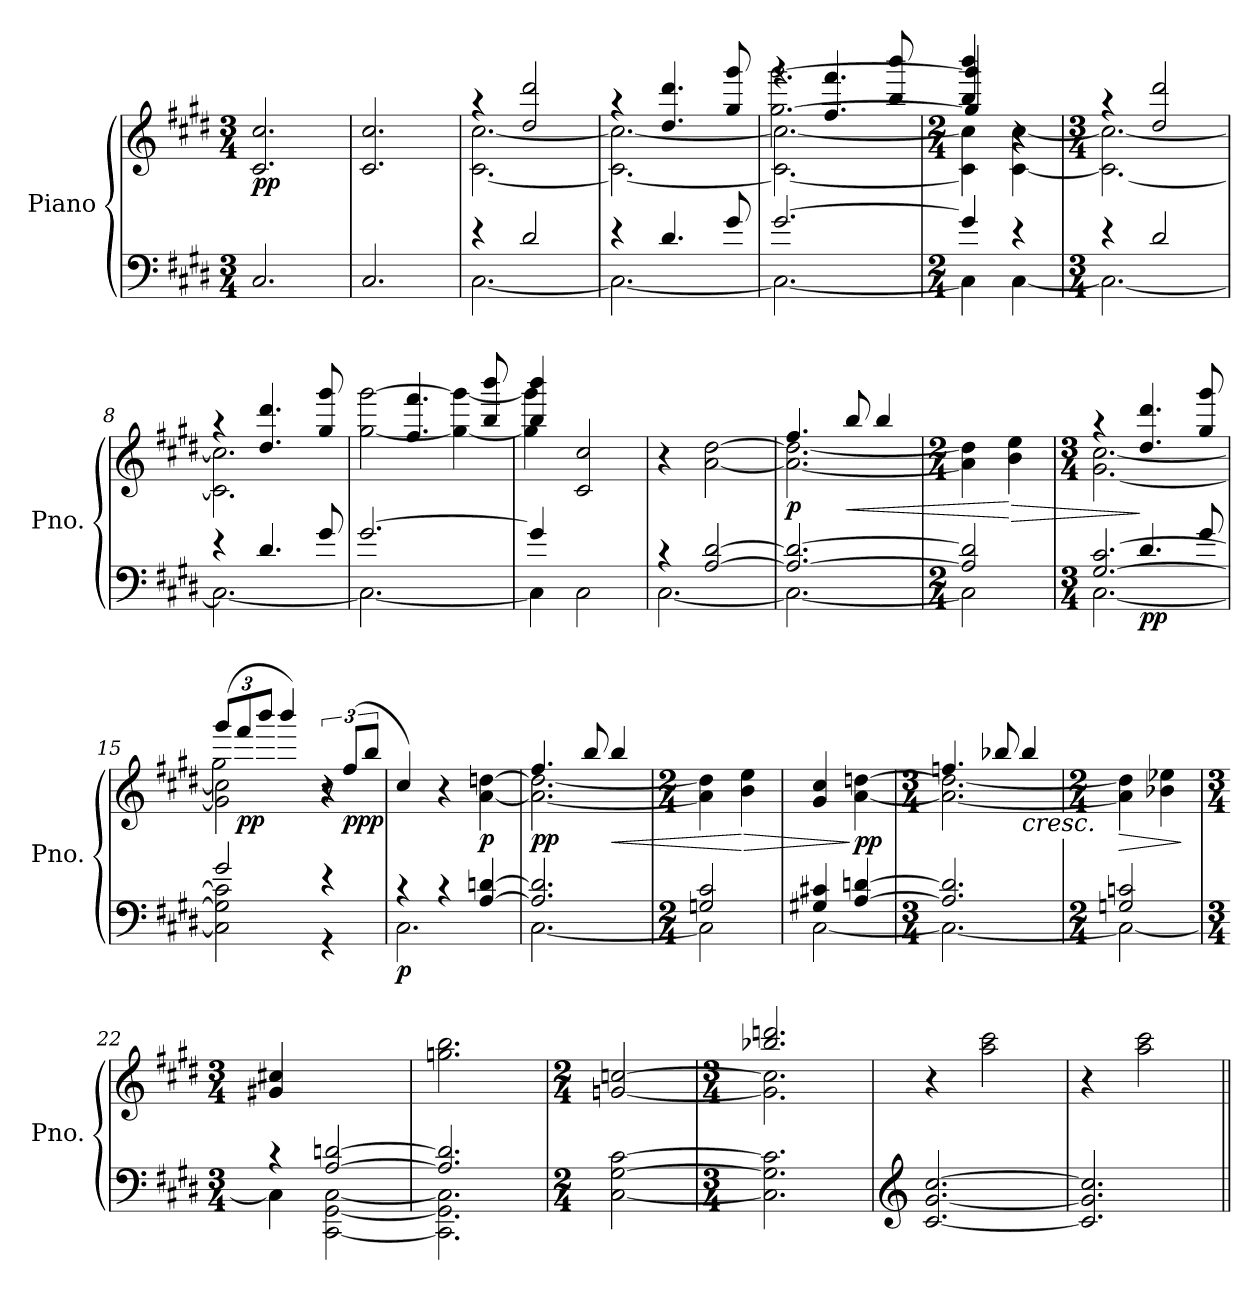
**kern	**kern	**dynam
*part1	*part1	*part1
*staff2	*staff1	*staff1/2
*I"Piano	*	*
*I'Pno.	*	*
*clefF4	*clefG2	*
*k[f#c#g#d#]	*k[f#c#g#d#]	*
*M3/4	*M3/4	*
*MM56	*MM56	*
=1	=1	=1
!	!	!LO:DY:b
2.C#/	2.c#/ 2.cc#/	pp
=2	=2	=2
2.C#/	2.c#/ 2.cc#/	.
=3	=3	=3
*^	*^	*
4r	[2.C#\	4r	[2.c#\ [2.cc#\	.
2d#/	.	2dd#/ 2ddd#/	.	.
=4	=4	=4	=4	=4
4r	2.C#\_	4r	2.c#\_ 2.cc#\_	.
4.d#/	.	4.dd#/ 4.ddd#/	.	.
8g#/	.	8gg#/ 8ggg#/	.	.
=5	=5	=5	=5	=5
*	*	*	*^	*
[2.g#/	2.C#\_	4rggg	2.c#\_ 2.cc#\_	[2.gg#\ [2.ggg#\	.
.	.	4.ff#/ 4.fff#/	.	.	.
.	.	8bb/ 8bbb/	.	.	.
!!LO:LB:g=z	!!	!!
=6	=6	=6	=6	=6	=6
*M2/4	*	*M2/4	*	*	*
4g#/]	4C#\]	4bb/ 4bbb/	4c#\] 4cc#\]	4gg#/] 4ggg#/]	.
4r	[4C#\	4r	[4c#\ [4cc#\	4r	.
*	*	*v	*v	*v	*
=7	=7	=7	=7
*M3/4	*	*M3/4	*
*	*	*^	*
4r	2.C#\_	4r	2.c#\_ 2.cc#\_	.
2d#/	.	2dd#/ 2ddd#/	.	.
=8	=8	=8	=8	=8
4r	2.C#\_	4r	2.c#\] 2.cc#\]	.
4.d#/	.	4.dd#/ 4.ddd#/	.	.
8g#/	.	8gg#/ 8ggg#/	.	.
=9	=9	=9	=9	=9
[2.g#/	2.C#\_	4ryy	[2gg#\ [2ggg#\	.
.	.	4.ff#/ 4.fff#/	.	.
.	.	.	4gg#\_ 4ggg#\_	.
.	.	8bb/ 8bbb/	.	.
=10	=10	=10	=10	=10
4g#/]	4C#\]	4bb/ 4bbb/	4gg#\] 4ggg#\]	.
2C#\	2ryy	2c#/ 2cc#/	2ryy	.
*	*	*v	*v	*
!!LO:LB:g=z
=11	=11	=11	=11
4r	[2.C#\	4r	.
[2A/ [2d#/	.	[2a\ [2dd#\	.
=12	=12	=12	=12
*	*	*^	*
!	!	!	!	!LO:DY:b
2.A/_ 2.d#/_	2.C#\_	4.ff#/	2.a\_ 2.dd#\_	p
!	!	!	!	!LO:HP:b
.	.	8bb/	.	<
.	.	4bb/	.	.
=13	=13	=13	=13	=13
*M2/4	*	*M2/4	*	*
2A/] 2d#/]	2C#\]	4ryy	4a\] 4dd#\]	.
!	!	!	!	!LO:HP:n=1:b
.	.	4b\ 4ee\	4ryy	[ >
*v	*v	*	*	*
=14	=14	=14	=14
*M3/4	*M3/4	*	*
*^	*	*	*
*	*^	*	*	*
[2.G#/ [2.c#/	[2.C#\	4ryy	4r	[2.g#\ [2.cc#\	.
!	!	!	!	!	!LO:DY:n=1:b=2
!	!	!	!	!	!LO:DY:n=2:b
.	.	4.d#/	4.dd#/ 4.ddd#/	.	] p p
.	.	8g#/	8gg#/ 8ggg#/	.	.
*	*v	*v	*	*	*
*	*	*v	*v	*
=15	=15	=15	=15
*	*	*Xbrackettup	*
*	*	*^	*
*	*	*	*^	*
2g#/	2C#\] 2G#\] 2c#\]	(>12ggg#/L	2g#\] 2cc#\]	2gg#\	.
!	!	!	!	!	!LO:DY:b
.	.	12fff#/	.	.	pp
.	.	12bbb/J	.	.	.
.	.	4bbb/)	.	.	.
*	*	*brackettup	*	*	*
4r	4r	12r	4r	4r	.
!	!	!	!	!	!LO:DY:b
.	.	(>12ff#/L	.	.	ppp
.	.	12bb/J	.	.	.
*	*	*v	*v	*v	*
!!LO:LB:g=z
=16	=16	=16	=16
!	!	!	!LO:DY:b=2
4r	2.C#\	4cc#/)	p
4r	.	4r	.
!	!	!	!LO:DY:b
[4A/ [4dn/	.	[4a\ [4ddn\	p
=17	=17	=17	=17
*	*	*^	*
!	!	!	!	!LO:DY:b
2.A/] 2.d/]	[2.C#\	4.ff#/	2.a\_ 2.dd\_	pp
.	.	8bb/	.	.
!	!	!	!	!LO:HP:b
.	.	4bb/	.	<
*	*	*v	*v	*
=18	=18	=18	=18
*M2/4	*	*M2/4	*
2Gn/ 2c#/	2C#\]	4a\] 4dd\]	.
!	!	!	!LO:HP:n=1:b
.	.	4b\ 4ee\	[ >
=19	=19	=19	=19
4G#X/ 4c#X/	[2C#\	4g#/ 4cc#/	.
!	!	!	!LO:DY:n=1:b
[4A/ [4dn/	.	[4a\ [4ddn\	] pp
=20	=20	=20	=20
*M3/4	*	*M3/4	*
*	*	*^	*
2.A/] 2.d/]	2.C#\_	4.ffn/	2.a\_ 2.dd\_	.
.	.	8bb-X/	.	.
!	!	!	!	!LO:HP:b
.	.	4bb-/	.	<
*	*	*v	*v	*
=21	=21	=21	=21
*M2/4	*	*M2/4	*
!	!	!	!LO:HP:b
2Gn/ 2cn/	2C#\_	4a\] 4dd\]	>
.	.	4b-X\ 4ee-X\	[
*v	*v	*	*
.	.	]
!!LO:LB:g=z
=22	=22	=22
*M3/4	*M3/4	*
*^	*	*
4r	4C#\]	4g#X/ 4cc#X/	.
[2A/ [2dn/	[2CC#\ [2GG#\ [2C#\	2ryy	.
=23	=23	=23	=23
2.A/] 2.d/]	2.CC#\] 2.GG#\] 2.C#\]	2.ggn\ 2.bb\	.
*v	*v	*	*
=24	=24	=24
*M2/4	*M2/4	*
[2C#\ [2G#i\ [2c#i\	[2gn/ [2ccn/	.
=25	=25	=25
*M3/4	*M3/4	*
*	*^	*
2.C#\] 2.G#\] 2.c#\]	2.bb-X/ 2.dddn/	2.g\] 2.cc\]	.
*	*v	*v	*
=26	=26	=26
*clefG2	*	*
[2.c#/ [2.g#/ [2.cc#/	4r	.
.	2aa\ 2ccc#\	.
=27	=27	=27
2.c#/] 2.g#/] 2.cc#/]	4r	.
.	2aa\ 2ccc#\	.
=||	=||	=||
*-	*-	*-
